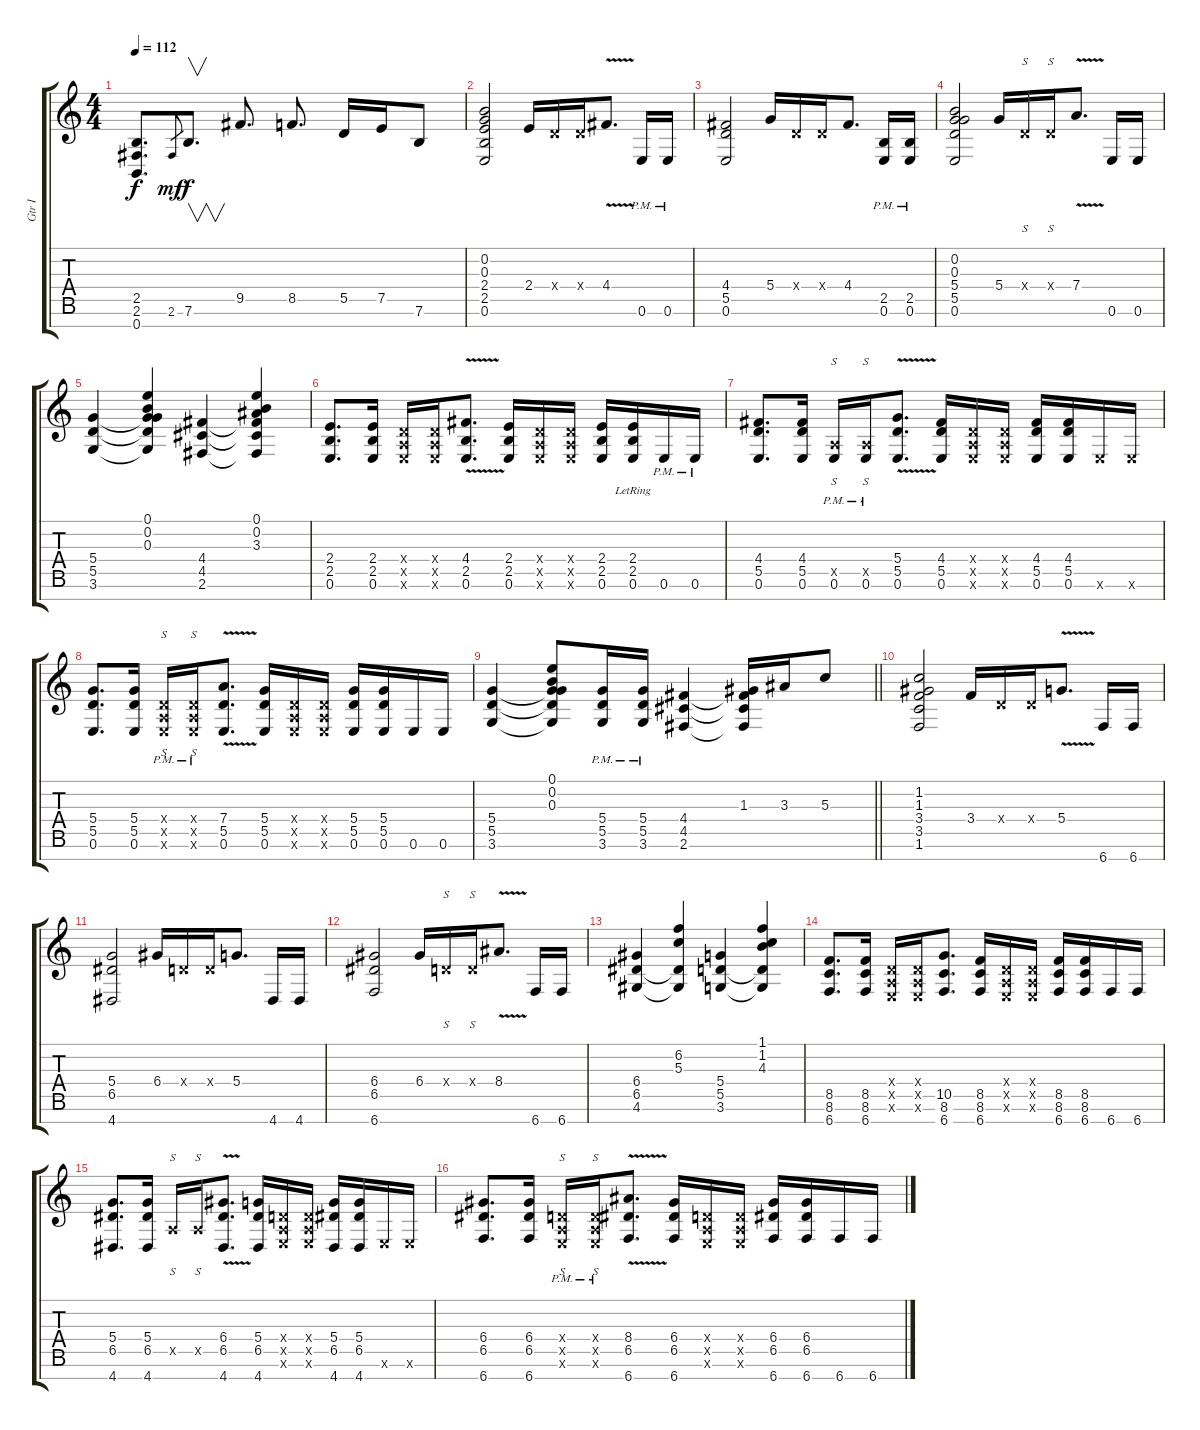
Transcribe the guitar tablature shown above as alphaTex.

\track ("Gtr I" "Gtr I") {instrument overdrivenguitar}
\staff {score tabs}
\tuning (E4 B3 G3 D3 A2 E2 B1) {hide}
\ts (4 4)
\tempo 112
\clef g2
\ks c
(2.5 2.6 0.7).8{d dy f} 2.6.8{gr dy mf} 7.6.8{v d dy f} 9.5.8{d} 8.5.8{d} 5.5.16 7.5.16 7.6.8 |
(0.2 0.3 2.4 2.5 0.6).2 2.4.16 0.4{x}.16 0.4{x}.16 4.4{v}.8{d} 0.6{pm}.16 0.6{pm}.16 |
(4.4 5.5 0.6).2 5.4.16 0.4{x}.16 0.4{x}.16 4.4.8{d} (2.5{pm} 0.6).16 (2.5{pm} 0.6).16 |
(0.2 0.3 5.4 5.5 0.6).2 5.4.16 0.4{x}.16{s} 0.4{x}.16{s} 7.4{v}.8{d} 0.6.16 0.6.16 |
(5.4 5.5 3.6).4 (0.1 0.2 0.3 5.4{t} 5.5{t} 3.6{t}).4 (4.4 4.5 2.6).4 (0.1 0.2 3.3 4.4{t} 4.5{t} 2.6{t}).4 |
(2.4 2.5 0.6).8{d} (2.4 2.5 0.6).16 (0.4{x} 0.5{x} 0.6{x}).16 (0.4{x} 0.5{x} 0.6{x}).16 (4.4{v} 2.5 0.6).8{d} (2.4 2.5 0.6).16 (0.4{x} 0.5{x} 0.6{x}).16 (0.4{x} 0.5{x} 0.6{x}).16 (2.4 2.5 0.6).16 (2.4 2.5 0.6{lr}).16 0.6{pm}.16 0.6{pm}.16 |
(4.4 5.5 0.6).8{d} (4.4 5.5 0.6).16 (0.5{x} 0.6{pm}).16{s} (0.5{x} 0.6{pm}).16{s} (5.4{v} 5.5 0.6).8{d} (4.4 5.5 0.6).16 (0.4{x} 0.5{x} 0.6{x}).16 (0.4{x} 0.5{x} 0.6{x}).16 (4.4 5.5 0.6).16 (4.4 5.5 0.6).16 0.6{x}.16 0.6{x}.16 |
(5.4 5.5 0.6).8{d} (5.4 5.5 0.6).16 (0.4{x} 0.5{x} 0.6{pm x}).16{s} (0.4{x} 0.5{x} 0.6{pm x}).16{s} (7.4{v} 5.5 0.6).8{d} (5.4 5.5 0.6).16 (0.4{x} 0.5{x} 0.6{x}).16 (0.4{x} 0.5{x} 0.6{x}).16 (5.4 5.5 0.6).16 (5.4 5.5 0.6).16 0.6.16 0.6.16 |
\barLineRight lightlight
(5.4 5.5 3.6).4 (0.1 0.2 0.3 5.4{t} 5.5{t} 3.6{t}).8 (5.4{pm} 5.5{pm} 3.6{pm}).16 (5.4{pm} 5.5{pm} 3.6{pm}).16 (4.4 4.5 2.6).4 (1.3 4.4{t} 4.5{t} 2.6{t}).16 3.3.16 5.3.8 |
(1.2 1.3 3.4 3.5 1.6).2 3.4.16 0.4{x}.16 0.4{x}.16 5.4{v}.8{d} 6.7.16 6.7.16 |
(5.4 6.5 4.7).2 6.4.16 0.4{x}.16 0.4{x}.16 5.4.8{d} 4.7.16 4.7.16 |
(6.4 6.5 6.7).2 6.4.16 0.4{x}.16{s} 0.4{x}.16{s} 8.4{v}.8{d} 6.7.16 6.7.16 |
(6.4 6.5 4.6).4 (6.2 5.3 6.5{t} 4.6{t}).4 (5.4 5.5 3.6).4 (1.1 1.2 4.3 5.5{t} 3.6{t}).4 |
(8.5 8.6 6.7).8{d} (8.5 8.6 6.7).16 (0.4{x} 0.5{x} 0.6{x}).16 (0.4{x} 0.5{x} 0.6{x}).16 (10.5 8.6 6.7).8{d} (8.5 8.6 6.7).16 (0.4{x} 0.5{x} 0.6{x}).16 (0.4{x} 0.5{x} 0.6{x}).16 (8.5 8.6 6.7).16 (8.5 8.6 6.7).16 6.7.16 6.7.16 |
(5.4 6.5 4.7).8{d} (5.4 6.5 4.7).16 0.5{x}.16{s} 0.5{x}.16{s} (6.4{v} 6.5 4.7).8{d} (5.4 6.5 4.7).16 (0.4{x} 0.5{x} 0.6{x}).16 (0.4{x} 0.5{x} 0.6{x}).16 (5.4 6.5 4.7).16 (5.4 6.5 4.7).16 0.6{x}.16 0.6{x}.16 |
(6.4 6.5 6.7).8{d} (6.4 6.5 6.7).16 (0.4{x} 0.5{x} 0.6{pm x}).16{s} (0.4{x} 0.5{x} 0.6{pm x}).16{s} (8.4{v} 6.5 6.7).8{d} (6.4 6.5 6.7).16 (0.4{x} 0.5{x} 0.6{x}).16 (0.4{x} 0.5{x} 0.6{x}).16 (6.4 6.5 6.7).16 (6.4 6.5 6.7).16 6.7.16 6.7.16
